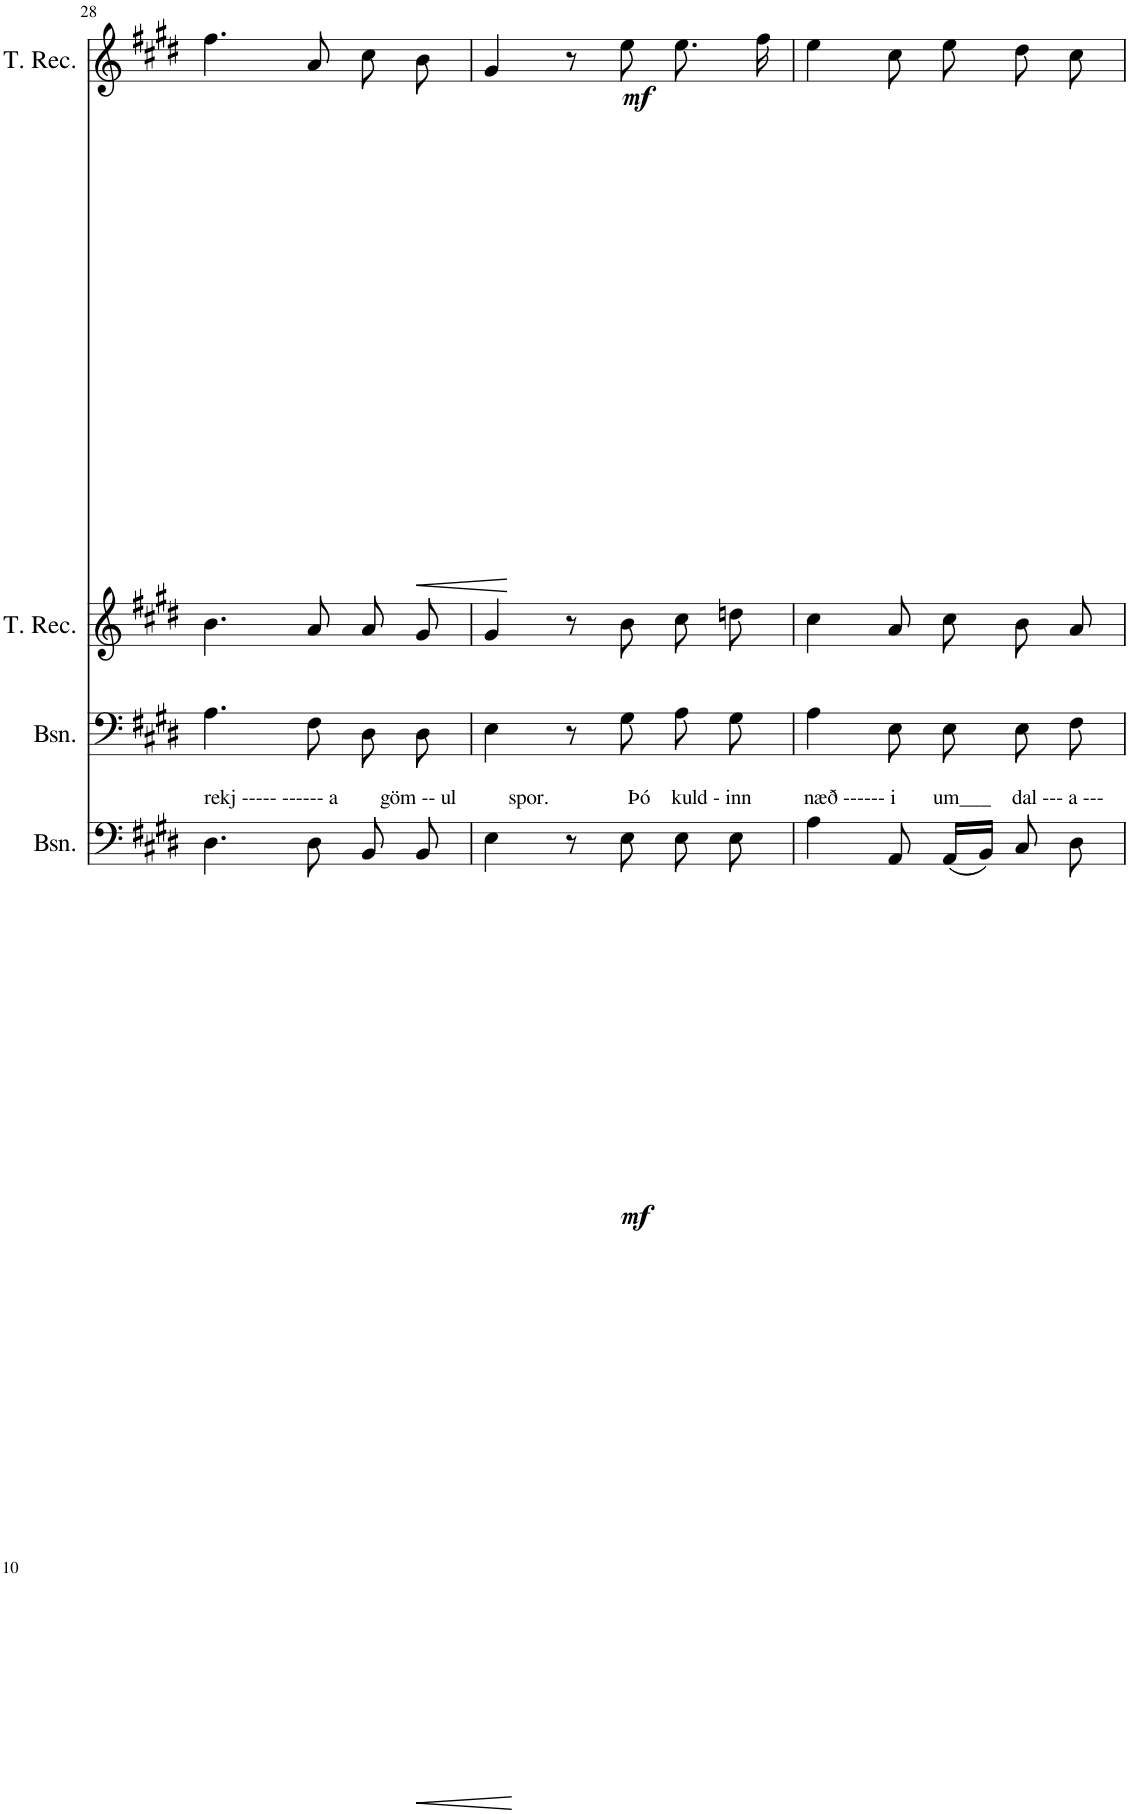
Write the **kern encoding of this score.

**kern	**dynam	**kern	**kern	**kern	**dynam
*part4	*part4	*part3	*part2	*part1	*part1
*staff4	*staff4	*staff3	*staff2	*staff1	*staff1
*I"Bassoon	*	*I"Bassoon	*I"Tenor Recorder	*I"Tenor Recorder	*
*I'Bsn.	*	*I'Bsn.	*I'T. Rec.	*I'T. Rec.	*
!!LO:PB:g=z
*clefF4	*	*clefF4	*clefG2	*clefG2	*
*k[f#c#g#d#]	*	*k[f#c#g#d#]	*k[f#c#g#d#]	*k[f#c#g#d#]	*
*M3/4	*	*M3/4	*M3/4	*M3/4	*
=28	=28	=28	=28	=28	=28
!LO:TX:a:t=rekj ----- ------ a        göm -- ul          spor.               Þó    kuld - inn          næð ------ i       um___    dal --- a ---	!	!	!	!	!
4.D#\	.	4.A\	4.b\	4.ff#\	.
8D#\	.	8F#\	8a/	8a/	.
8BB/	.	8D#\L	8a/L	8cc#\L	.
!	!LO:HP:b	!	!	!	!LO:HP:b
8BB/	<	8D#\J	8g#/J	8b\J	<
.	[	.	.	.	[
=29	=29	=29	=29	=29	=29
4E\	.	4E\	4g#/	4g#/	.
!	!LO:DY:b	!	!	!	!LO:DY:b
8r	mf	8r	8r	8r	mf
8E\	.	8G#\	8b\	8ee\	.
8E\	.	8A\L	8cc#\L	8.ee\L	.
8E\	.	8G#\J	8ddn\J	.	.
.	.	.	.	16ff#\Jk	.
=30	=30	=30	=30	=30	=30
4A\	.	4A\	4cc#\	4ee\	.
8AA/	.	8E\L	8a\L	8cc#\L	.
(16AA/LL	.	8E\J	8cc#\J	8ee\J	.
16BB/JJ)	.	.	.	.	.
8C#/	.	8E\L	8b/L	8dd#\L	.
8D#\	.	8F#\J	8a/J	8cc#\J	.
=	=	=	=	=	=
*-	*-	*-	*-	*-	*-
